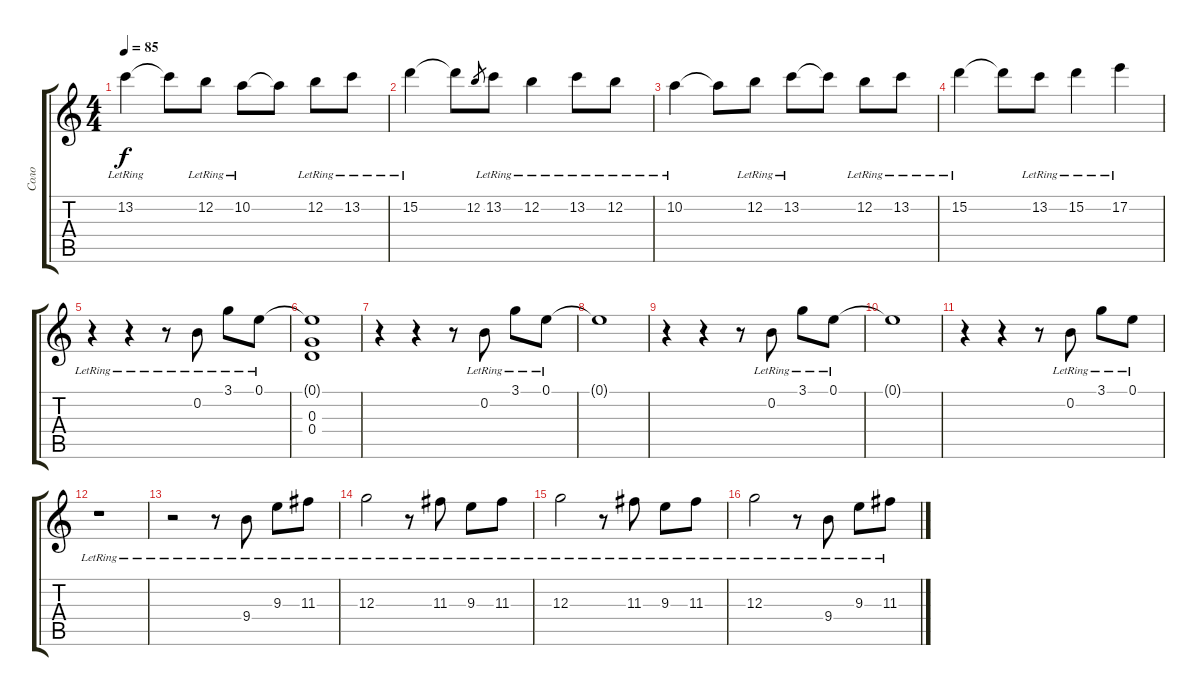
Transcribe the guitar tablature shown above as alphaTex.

\track ("Соло" "Соло") {instrument electricguitarclean}
\staff {score tabs}
\tuning (E4 B3 G3 D3 A2 E2) {hide}
\ts (4 4)
\tempo 85
\clef g2
\ks c
13.2{lr}.4{dy f} 13.2{t}.8 12.2{lr}.8 10.2{lr}.8 10.2{t}.8 12.2{lr}.8 13.2{lr}.8 |
15.2{lr}.4 15.2{t}.8 12.2.8{gr} 13.2{lr}.8 12.2{lr}.4 13.2{lr}.8 12.2{lr}.8 |
10.2{lr}.4 10.2{t}.8 12.2{lr}.8 13.2{lr}.8 13.2{t}.8 12.2{lr}.8 13.2{lr}.8 |
15.2{lr}.4 15.2{t}.8 13.2{lr}.8 15.2{lr}.4 17.2{lr}.4 |
r.4 r.4 r.8 0.2{lr}.8 3.1{lr}.8 0.1{lr}.8 |
(0.1{t} 0.3 0.4).1 |
r.4 r.4 r.8 0.2{lr}.8 3.1{lr}.8 0.1{lr}.8 |
0.1{t}.1 |
r.4 r.4 r.8 0.2{lr}.8 3.1{lr}.8 0.1{lr}.8 |
0.1{t}.1 |
r.4 r.4 r.8 0.2{lr}.8 3.1{lr}.8 0.1{lr}.8 |
r.1 |
r.2 r.8 9.4{lr}.8 9.3{lr}.8 11.3{lr}.8 |
12.3{lr}.2 r.8 11.3{lr}.8 9.3{lr}.8 11.3{lr}.8 |
12.3{lr}.2 r.8 11.3{lr}.8 9.3{lr}.8 11.3{lr}.8 |
12.3{lr}.2 r.8 9.4{lr}.8 9.3{lr}.8 11.3{lr}.8
